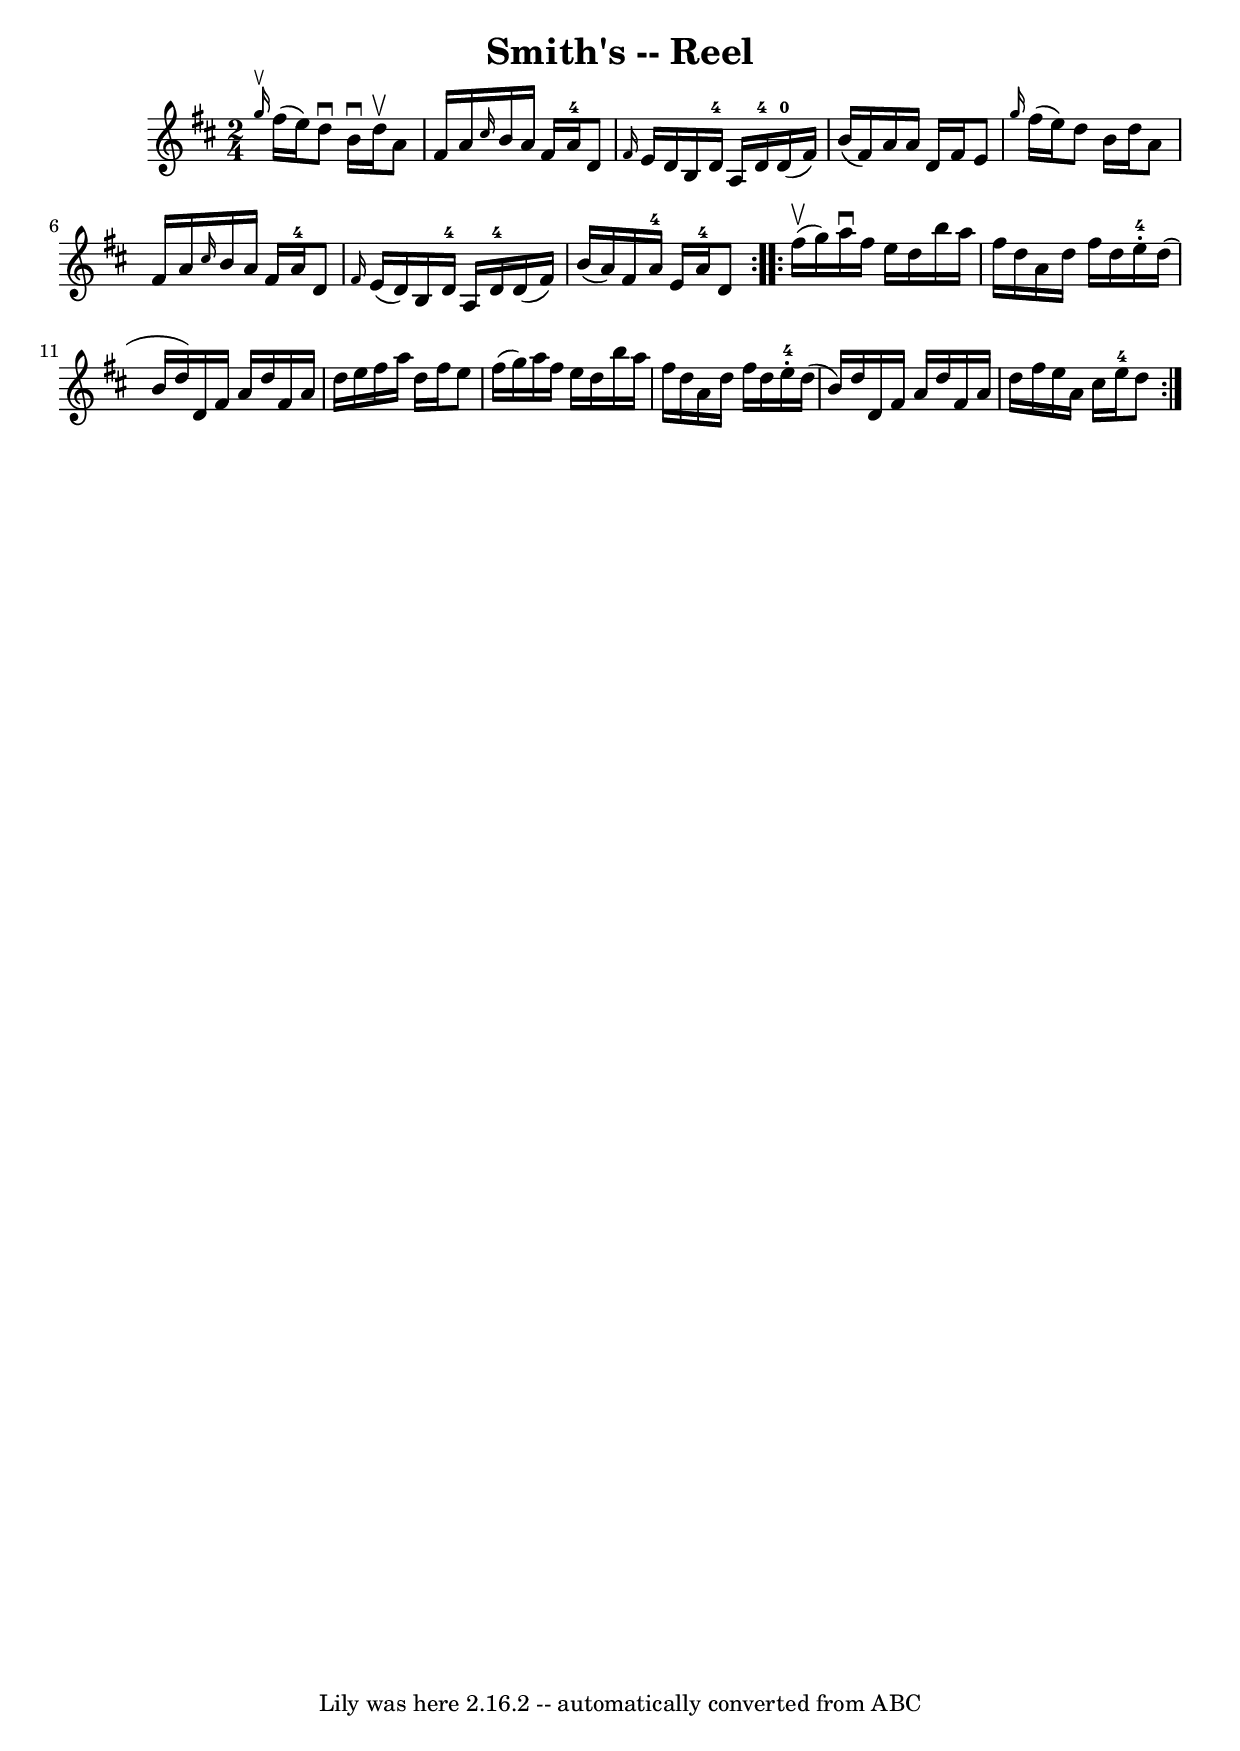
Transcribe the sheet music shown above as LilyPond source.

\version "2.7.40"
\include "Mammoth.ily"
\header {
	%% book = "Ryan's Mammoth Collection"
	crossRefNumber = "1"
	footnotes = "\\\\AKA Kitty's Wedding Hornpipe\\\\350"
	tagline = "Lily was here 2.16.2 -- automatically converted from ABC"
	title = "Smith's -- Reel"
}
voicedefault =  {
\set Score.defaultBarType = "empty"

\repeat volta 2 {
\time 2/4 \key d \major   \grace { g''16^\upbow } fis''16 (e''16) 
|
 d''8^\downbow b'16^\downbow d''16^\upbow a'8 fis'16    
a'16    |
 \grace { cis''16  } b'16 a'16 fis'16 a'16-4   
d'8  \grace { fis'16  } e'16 d'16    |
 b16 d'16-4 a16  
 d'16-4 d'16-0(fis'16) b'16 (fis'16)   |
       
a'16 a'16 d'16 fis'16 e'8  \grace { g''16  } fis''16 (e''16 
)   |
 d''8 b'16 d''16 a'8 fis'16 a'16    |
 
\grace { cis''16  } b'16 a'16 fis'16 a'16-4 d'8  \grace {    
fis'16  } e'16 (d'16)   |
 b16 d'16-4 a16 d'16-4  
 d'16 (fis'16) b'16 (a'16)   |
 fis'16 a'16-4   
e'16 a'16-4 d'8  }     \repeat volta 2 { fis''16^\upbow(g''16) 
|
 a''16^\downbow fis''16 e''16 d''16 b''16 a''16    
fis''16 d''16    |
 a'16 d''16 fis''16 d''16 e''16 
-4-. d''16 (b'16 d''16)   |
 d'16 fis'16 a'16    
d''16 fis'16 a'16 d''16 e''16    |
 fis''16 a''16    
d''16 fis''16 e''8 fis''16 (g''16)   |
 a''16    
fis''16 e''16 d''16 b''16 a''16 fis''16 d''16    |
   
a'16 d''16 fis''16 d''16 e''16-4-. d''16 (b'16)   
d''16    |
 d'16 fis'16 a'16 d''16 fis'16 a'16 d''16  
 fis''16    |
 e''16 a'16 cis''16 e''16-4 d''8    }   
}

\score{
    <<

	\context Staff="default"
	{
	    \voicedefault 
	}

    >>
	\layout {
	}
	\midi {}
}
